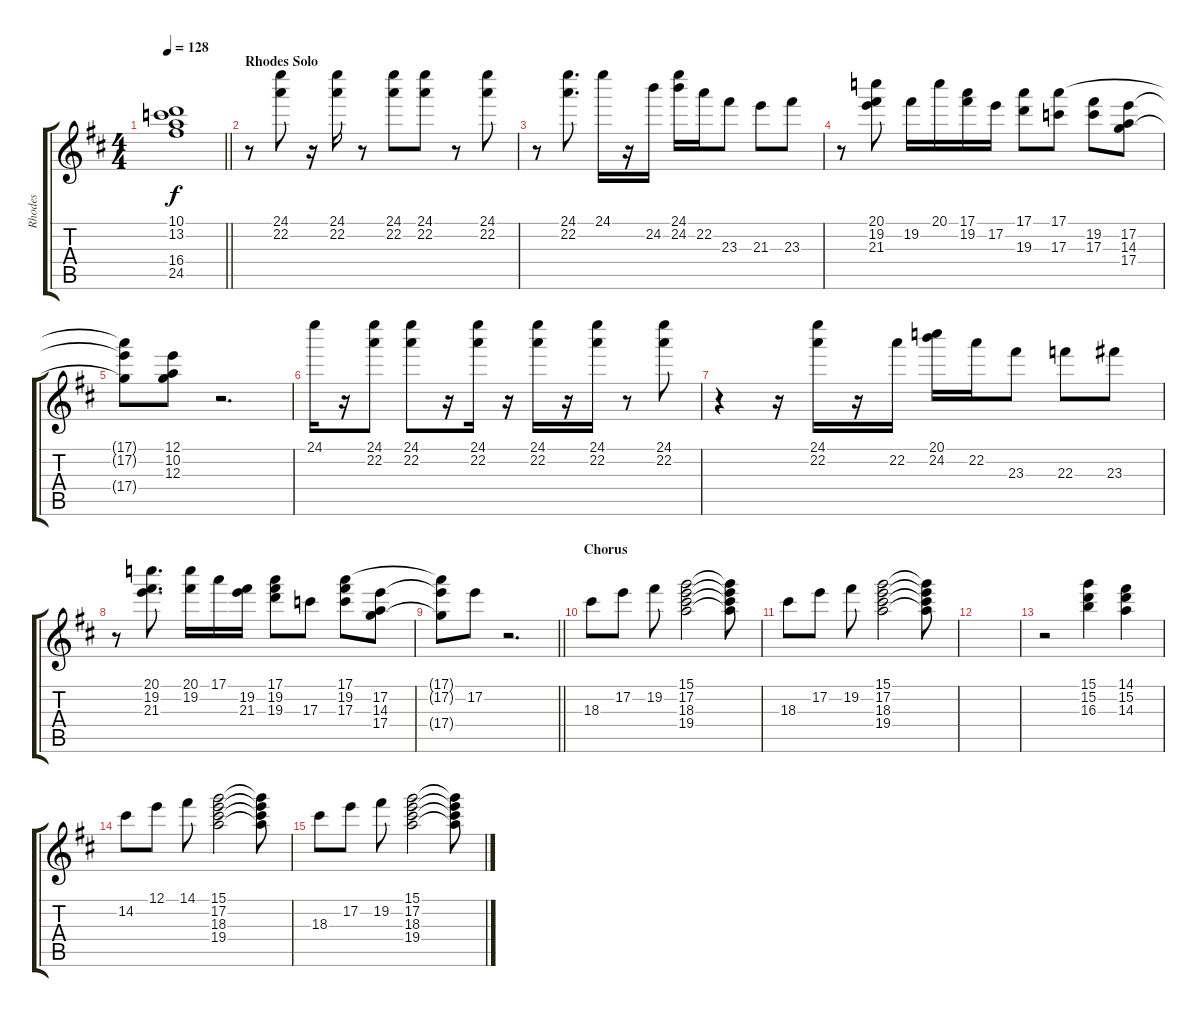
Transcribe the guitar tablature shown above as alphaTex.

\track ("Rhodes" "Rhodes") {instrument electricguitarjazz}
\staff {score tabs}
\tuning (E4 B3 G3 D3 A2 E2) {hide}
\ts (4 4)
\tempo 128
\clef g2
\barLineRight lightlight
\ks d
(10.1{t} 13.2{t} 16.4{t} 24.5{t}).1{dy f} |
\section ("" "Rhodes Solo")
r.8 (24.1 22.2).8 r.16 (24.1 22.2).16 r.8 (24.1 22.2).8 (24.1 22.2).8 r.8 (24.1 22.2).8 |
r.8 (24.1 22.2).8{d} 24.1.16 r.16 24.2.16 (24.1 24.2).16 22.2.16 23.3.8 21.3.8 23.3.8 |
r.8 (20.1 19.2 21.3).8 19.2.16 20.1.16 (17.1 19.2).16 17.2.16 (17.1 19.3).8 (17.1 17.3).8 (19.2 17.3).8 (17.2 14.3 17.4).8 |
(17.1{t} 17.2{t} 17.4{t}).8 (12.1 10.2 12.3).8 r.2{d} |
24.1.16 r.16 (24.1 22.2).8 (24.1 22.2).8 r.16 (24.1 22.2).16 r.16 (24.1 22.2).16 r.16 (24.1 22.2).16 r.8 (24.1 22.2).8 |
r.4 r.16 (24.1 22.2).16 r.16 22.2.16 (20.1 24.2).16 22.2.16 23.3.8 22.3.8 23.3.8 |
r.8 (20.1 19.2 21.3).8{d} (20.1 19.2).16 17.1.16 (19.2 21.3).16 (17.1 19.2 19.3).8 17.3.8 (17.1 19.2 17.3).8 (17.2 14.3 17.4).8 |
\barLineRight lightlight
(17.1{t} 17.2{t} 17.4{t}).8 17.2.8 r.2{d} |
\section ("" "Chorus")
18.3.8 17.2.8 19.2.8 (15.1 17.2 18.3 19.4).2 (15.1{t} 17.2{t} 18.3{t} 19.4{t}).8 |
18.3.8 17.2.8 19.2.8 (15.1 17.2 18.3 19.4).2 (15.1{t} 17.2{t} 18.3{t} 19.4{t}).8 |
|
r.2 (15.1 15.2 16.3).4 (14.1 15.2 14.3).4 |
14.2.8 12.1.8 14.1.8 (15.1 17.2 18.3 19.4).2 (15.1{t} 17.2{t} 18.3{t} 19.4{t}).8 |
18.3.8 17.2.8 19.2.8 (15.1 17.2 18.3 19.4).2 (15.1{t} 17.2{t} 18.3{t} 19.4{t}).8
